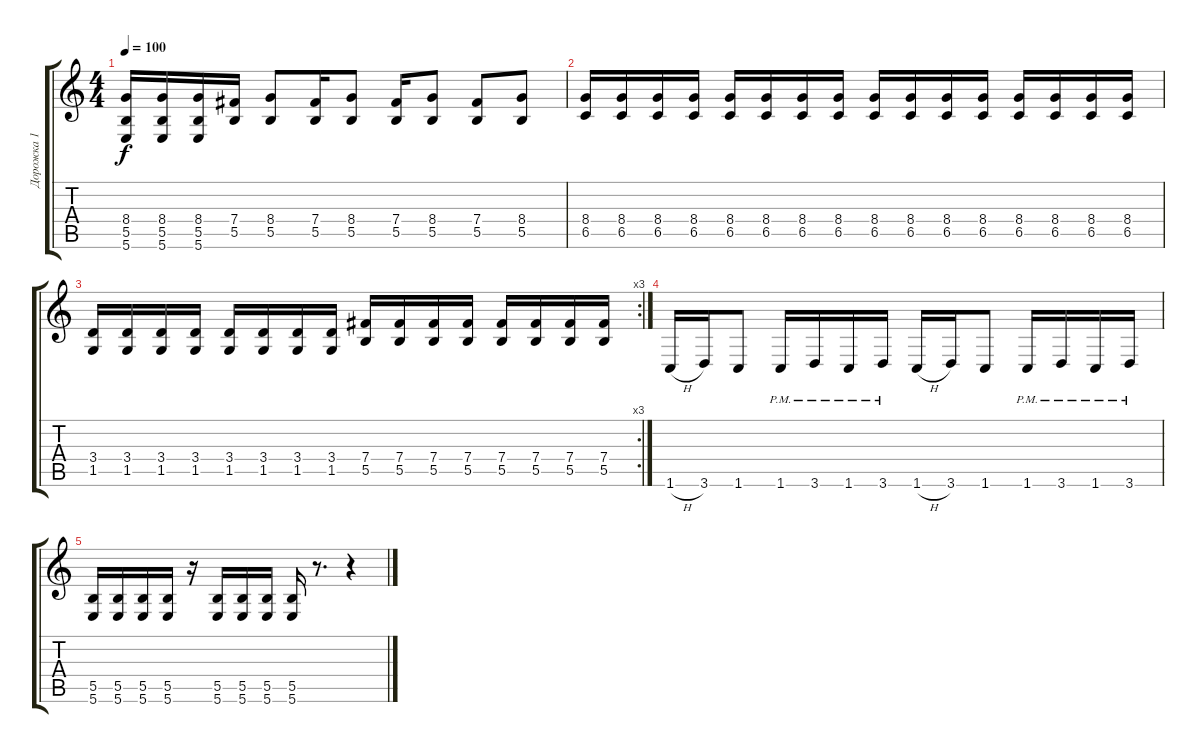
\track ("Дорожка 1" "Дорожка 1") {instrument distortionguitar}
\staff {score tabs}
\tuning (Db4 Ab3 E3 B2 Gb2 B1) {hide}
\ts (4 4)
\tempo 100
\clef g2
\ks c
(8.4 5.5 5.6).16{dy f} (8.4 5.5 5.6).16 (8.4 5.5 5.6).16 (7.4 5.5).16 (8.4 5.5).8 (7.4 5.5).16 (8.4 5.5).8 (7.4 5.5).16 (8.4 5.5).8 (7.4 5.5).8 (8.4 5.5).8 |
(8.4 6.5).16 (8.4 6.5).16 (8.4 6.5).16 (8.4 6.5).16 (8.4 6.5).16 (8.4 6.5).16 (8.4 6.5).16 (8.4 6.5).16 (8.4 6.5).16 (8.4 6.5).16 (8.4 6.5).16 (8.4 6.5).16 (8.4 6.5).16 (8.4 6.5).16 (8.4 6.5).16 (8.4 6.5).16 |
\rc 3
(3.4 1.5).16 (3.4 1.5).16 (3.4 1.5).16 (3.4 1.5).16 (3.4 1.5).16 (3.4 1.5).16 (3.4 1.5).16 (3.4 1.5).16 (7.4 5.5).16 (7.4 5.5).16 (7.4 5.5).16 (7.4 5.5).16 (7.4 5.5).16 (7.4 5.5).16 (7.4 5.5).16 (7.4 5.5).16 |
1.6{h}.16 3.6.16 1.6.8 1.6{pm}.16 3.6{pm}.16 1.6{pm}.16 3.6{pm}.16 1.6{h}.16 3.6.16 1.6.8 1.6{pm}.16 3.6{pm}.16 1.6{pm}.16 3.6{pm}.16 |
(5.5 5.6).16 (5.5 5.6).16 (5.5 5.6).16 (5.5 5.6).16 r.16 (5.5 5.6).16 (5.5 5.6).16 (5.5 5.6).16 (5.5 5.6).16 r.8{d} r.4
